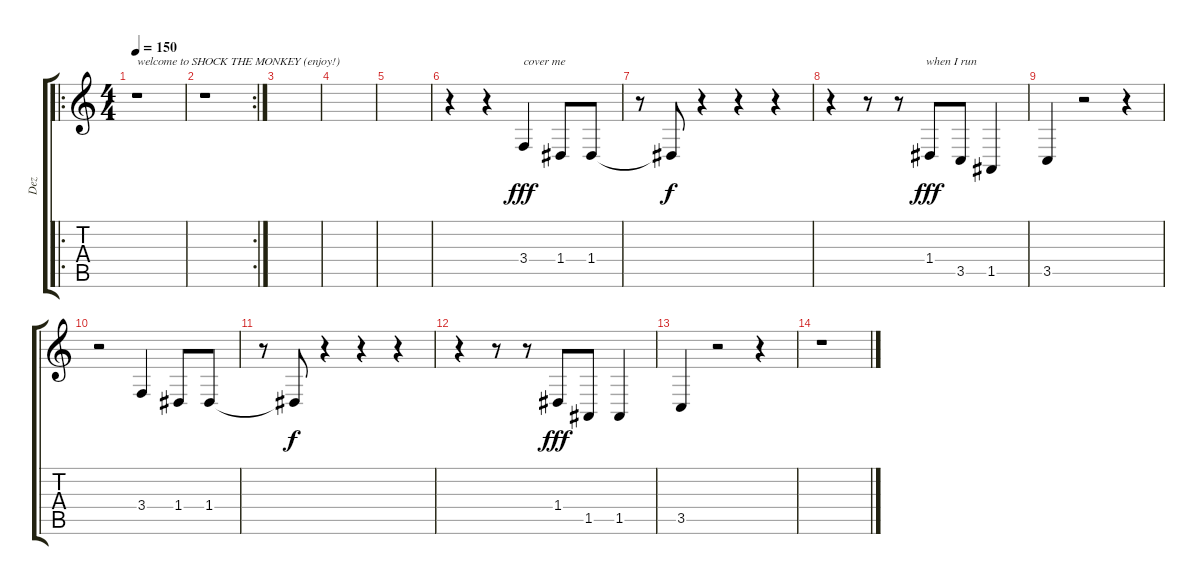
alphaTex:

\track ("Dez" "Dez") {instrument violin}
\staff {score tabs}
\tuning (E4 B3 G3 D3 A2 E2) {hide}
\ro
\ts (4 4)
\tempo 150
\clef g2
\ks c
r.1{txt "welcome to SHOCK THE MONKEY (enjoy!)" dy fff instrument violin} |
\rc 2
r.1 |
|
|
|
r.4 r.4 3.4.4{txt "cover me"} 1.4.8 1.4.8 |
r.8 1.4{t}.8{dy f} r.4 r.4 r.4 |
r.4 r.8 r.8{txt "         when I run"} 1.4.8{dy fff} 3.5.8 1.5.4 |
3.5.4 r.2 r.4 |
r.2 3.4.4 1.4.8 1.4.8 |
r.8 1.4{t}.8{dy f} r.4 r.4 r.4 |
r.4 r.8 r.8 1.4.8{dy fff} 1.5.8 1.5.4 |
3.5.4 r.2 r.4 |
r.1
